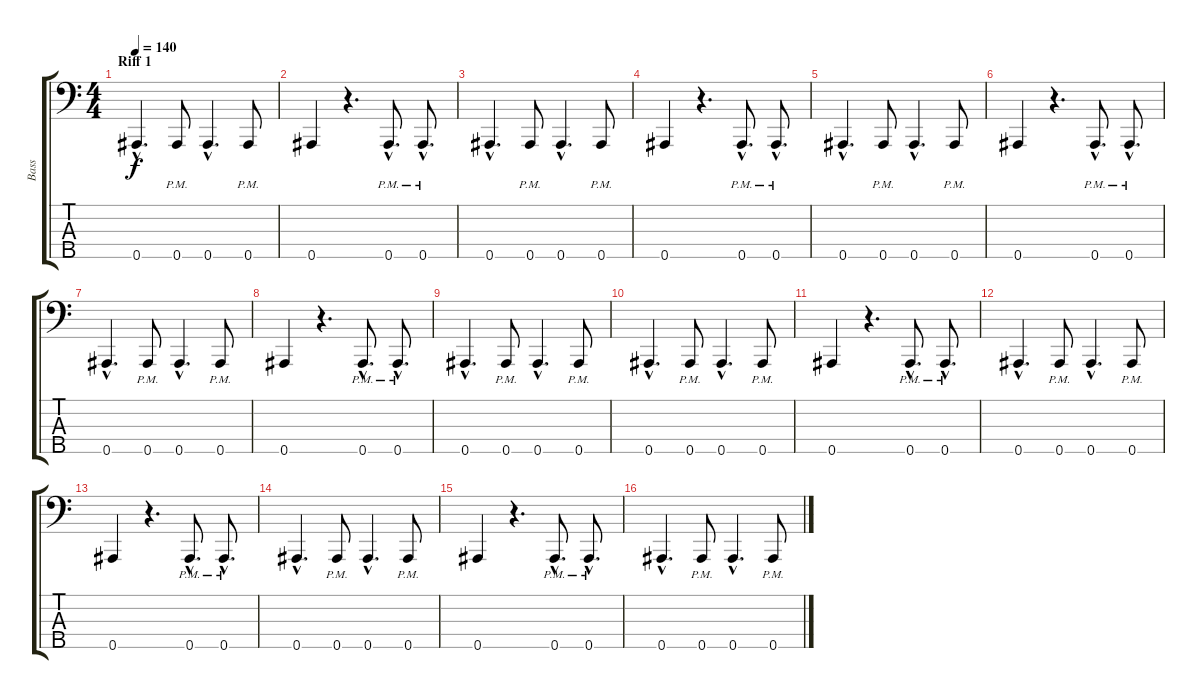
\track ("Bass" "Bass") {instrument electricbassfinger}
\staff {score tabs}
\tuning (Gb2 Db2 Ab1 Eb1 Bb0) {hide}
\ts (4 4)
\section ("" "Riff 1")
\tempo 140
\clef f4
\ks c
0.5{hac}.4{d dy f instrument electricbassfinger} 0.5{pm}.8 0.5{hac}.4{d} 0.5{pm}.8 |
0.5.4 r.4{d} 0.5{hac pm}.8{d} 0.5{hac pm}.8{d} |
0.5{hac}.4{d} 0.5{pm}.8 0.5{hac}.4{d} 0.5{pm}.8 |
0.5.4 r.4{d} 0.5{hac pm}.8{d} 0.5{hac pm}.8{d} |
0.5{hac}.4{d} 0.5{pm}.8 0.5{hac}.4{d} 0.5{pm}.8 |
0.5.4 r.4{d} 0.5{hac pm}.8{d} 0.5{hac pm}.8{d} |
0.5{hac}.4{d} 0.5{pm}.8 0.5{hac}.4{d} 0.5{pm}.8 |
0.5.4 r.4{d} 0.5{hac pm}.8{d} 0.5{hac pm}.8{d} |
0.5{hac}.4{d} 0.5{pm}.8 0.5{hac}.4{d} 0.5{pm}.8 |
0.5{hac}.4{d} 0.5{pm}.8 0.5{hac}.4{d} 0.5{pm}.8 |
0.5.4 r.4{d} 0.5{hac pm}.8{d} 0.5{hac pm}.8{d} |
0.5{hac}.4{d} 0.5{pm}.8 0.5{hac}.4{d} 0.5{pm}.8 |
0.5.4 r.4{d} 0.5{hac pm}.8{d} 0.5{hac pm}.8{d} |
0.5{hac}.4{d} 0.5{pm}.8 0.5{hac}.4{d} 0.5{pm}.8 |
0.5.4 r.4{d} 0.5{hac pm}.8{d} 0.5{hac pm}.8{d} |
0.5{hac}.4{d} 0.5{pm}.8 0.5{hac}.4{d} 0.5{pm}.8
